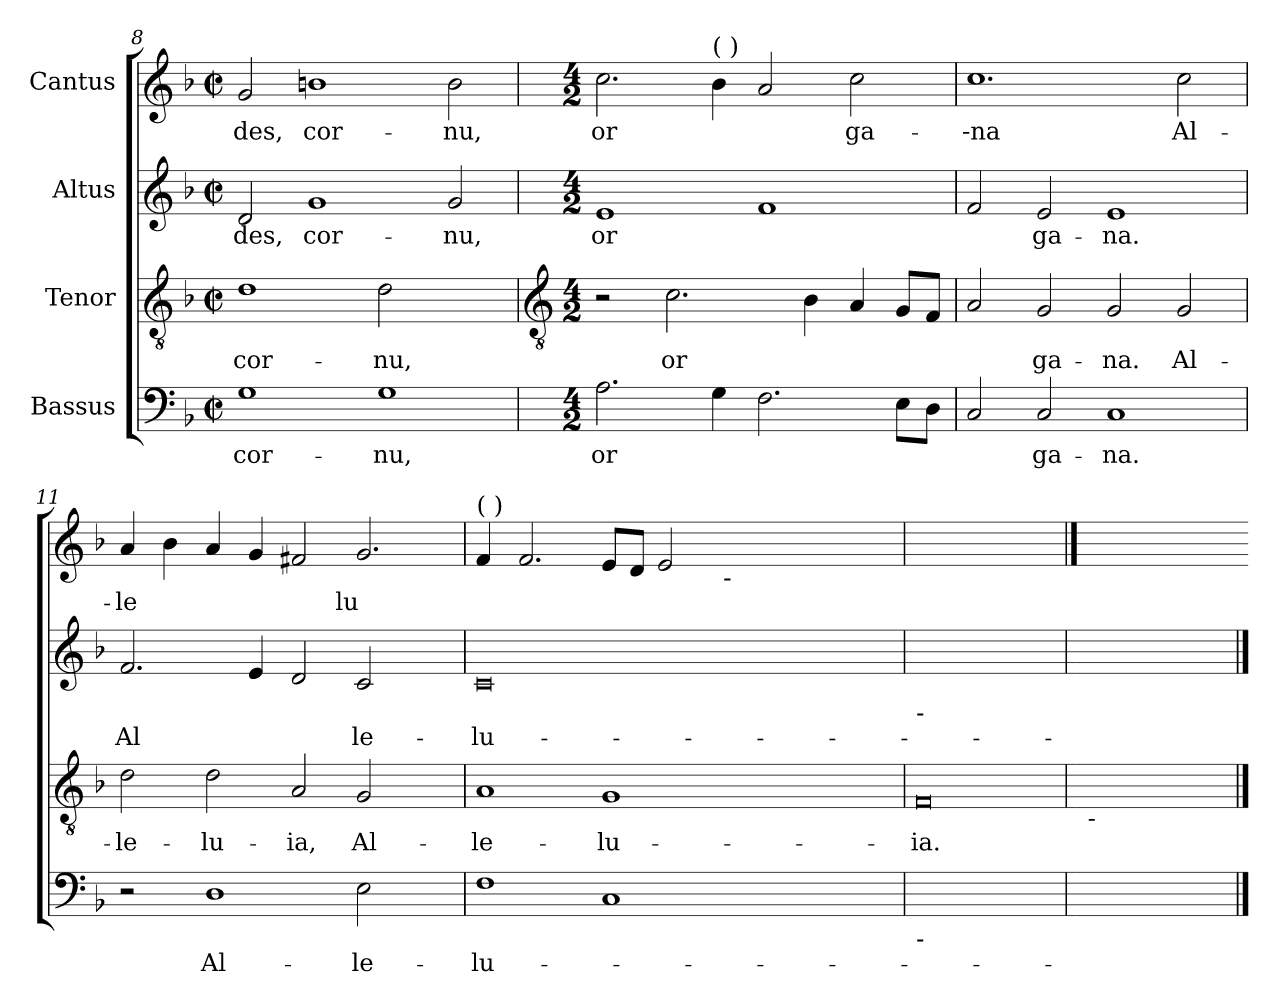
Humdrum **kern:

**kern	**text	**kern	**text	**kern	**text	**kern	**text
*part4	*part4	*part3	*part3	*part2	*part2	*part1	*part1
*staff4	*staff4	*staff3	*staff3	*staff2	*staff2	*staff1	*staff1
*I"Bassus	*	*I"Tenor	*	*I"Altus	*	*I"Cantus	*
*clefF4	*	*clefGv2	*	*clefG2	*	*clefG2	*
*k[b-]	*	*k[b-]	*	*k[b-]	*	*k[b-]	*
*F:	*	*F:	*	*F:	*	*F:	*
*M4/2	*	*M4/2	*	*M4/2	*	*M4/2	*
*met(c|)	*	*met(c|)	*	*met(c|)	*	*met(c|)	*
=8	=8	=8	=8	=8	=8	=8	=8
!	!LO:LY:b	!	!LO:LY:b	!	!LO:LY:b	!	!LO:LY:b
1G	cor-	1d	cor-	2d	-des,	2g	des,
!	!	!	!	!	!LO:LY:b	!	!LO:LY:b
.	.	.	.	1g	cor-	1bn	cor-
!	!LO:LY:b	!	!LO:LY:b	!	!	!	!
1G	-nu,	2d	-nu,	.	.	.	.
!	!	!	!	!	!LO:LY:b	!	!LO:LY:b
.	.	2ryy	.	2g	-nu,	2b	-nu,
!!LO:LB:g=z
=9	=9	=9	=9	=9	=9	=9	=9
*	*	*clefGv2	*	*	*	*	*
*M4/2	*	*M4/2	*	*M4/2	*	*M4/2	*
!	!LO:LY:b	!	!	!	!LO:LY:b	!	!LO:LY:b
2.A	or	2r	.	1e	or	2.cc	or
!	!	!	!LO:LY:b	!	!	!	!
.	.	2.c	or	.	.	.	.
!	!	!	!	!	!	!LO:TX:a:t=(  )	!
4G	.	.	.	.	.	4b-	.
2.F	.	.	.	1f	.	2a	.
.	.	4B-	.	.	.	.	.
!	!	!	!	!	!	!	!LO:LY:b
.	.	4A	.	.	.	2cc	ga-
8EL	.	8GL	.	.	.	.	.
8DJ	.	8FJ	.	.	.	.	.
=10	=10	=10	=10	=10	=10	=10	=10
!	!	!	!	!	!	!	!LO:LY:b
2C	.	2A	.	2f	.	1.cc	--na
!	!LO:LY:b	!	!LO:LY:b	!	!LO:LY:b	!	!
2C	ga-	2G	ga-	2e	ga-	.	.
!	!LO:LY:b	!	!LO:LY:b	!	!LO:LY:b	!	!
1C	-na.	2G	-na.	1e	-na.	.	.
!	!	!	!LO:LY:b	!	!	!	!LO:LY:b
.	.	2G	Al-	.	.	2cc	Al-
=11	=11	=11	=11	=11	=11	=11	=11
!	!	!	!LO:LY:b	!	!LO:LY:b	!	!LO:LY:b
2r	.	2d	-le-	2.f	Al	4a	-le
.	.	.	.	.	.	4b-	.
!	!LO:LY:b	!	!LO:LY:b	!	!	!	!
1D	Al-	2d	-lu-	.	.	4a	.
.	.	.	.	4e	.	4g	.
!	!	!	!LO:LY:b	!	!	!	!
.	.	2A	-ia,	2d	.	2f#X	.
!	!LO:LY:b	!	!LO:LY:b	!	!LO:LY:b	!	!LO:LY:b
2E	-le-	2G	Al-	2c	le-	2.g	lu
4ryy	.	4ryy	.	4ryy	.	.	.
=12	=12	=12	=12	=12	=12	=12	=12
!	!	!	!	!	!	!LO:TX:a:t=(  )	!
!	!LO:LY:b	!	!LO:LY:b	!	!LO:LY:b	!	!
1F	-lu-	1A	-le-	0c	-lu-	4f	.
.	.	.	.	.	.	2.f	.
!	!	!	!LO:LY:b	!	!	!	!
1C	.	1G	-lu-	.	.	8eL	.
.	.	.	.	.	.	8dJ	.
.	.	.	.	.	.	2e	.
!	!	!	!	!	!	!LO:TX:b:t=-	!
!	!	!	!	!	!	!	!LO:LY:b
.	.	.	.	.	.	[0f;<yy	ia.
1..ryy	.	1..ryy	.	1..ryy	.	.	.
=13	=13	=13	=13	=13	=13	=13	=13
!	!	!	!	!LO:TX:b:t=-	!	!	!
!LO:TX:b:t=-	!	!	!	!	!	!	!
!	!LO:LY:b	!	!LO:LY:b	!	!LO:LY:b	!	!
[0FF;<yy	-ia.	0F	-ia.	[0A;<yy	-ia.	0fyy]	.
=	==	=	==	=	==	==	==
!	!	!LO:TX:b:t=-	!	!	!	!	!
0FFyy]	.	0c;<yy	.	0Ayy]	.	0ryy	.
==	=	==	=	==	=	=	=
*-	*-	*-	*-	*-	*-	*-	*-
